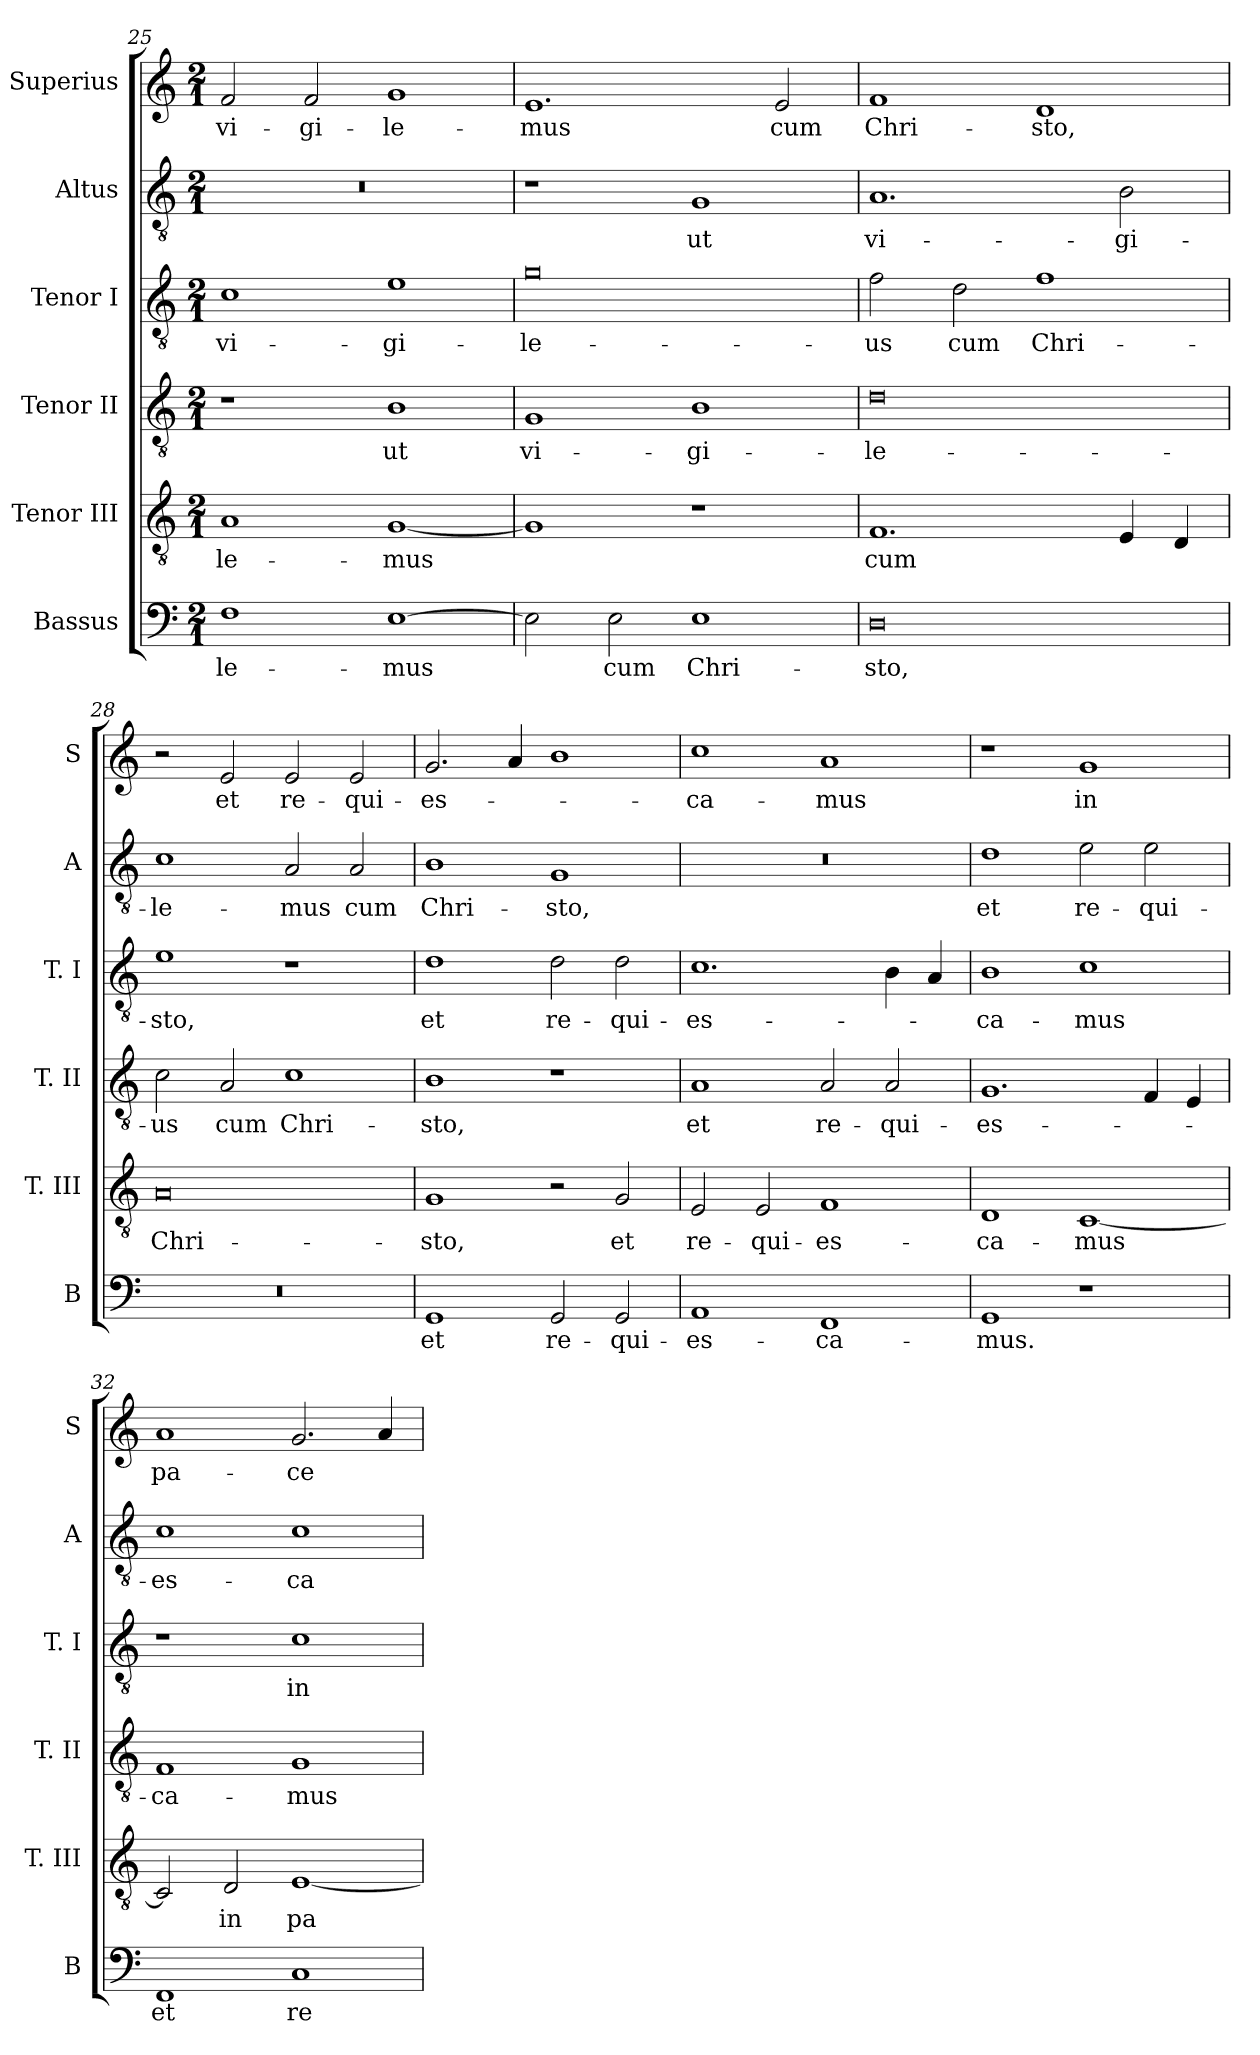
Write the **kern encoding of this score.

**kern	**text	**kern	**text	**kern	**text	**kern	**text	**kern	**text	**kern	**text
*part6	*part6	*part5	*part5	*part4	*part4	*part3	*part3	*part2	*part2	*part1	*part1
*staff6	*staff6	*staff5	*staff5	*staff4	*staff4	*staff3	*staff3	*staff2	*staff2	*staff1	*staff1
*I"Bassus	*	*I"Tenor III	*	*I"Tenor II	*	*I"Tenor I	*	*I"Altus	*	*I"Superius	*
*I'B	*	*I'T. III	*	*I'T. II	*	*I'T. I	*	*I'A	*	*I'S	*
*clefF4	*	*clefGv2	*	*clefGv2	*	*clefGv2	*	*clefGv2	*	*clefG2	*
*k[]	*	*k[]	*	*k[]	*	*k[]	*	*k[]	*	*k[]	*
*C:	*	*C:	*	*C:	*	*C:	*	*C:	*	*C:	*
*M2/1	*	*M2/1	*	*M2/1	*	*M2/1	*	*M2/1	*	*M2/1	*
=25	=25	=25	=25	=25	=25	=25	=25	=25	=25	=25	=25
1F	-le-	1A	-le-	1r	.	1c	vi-	0r	.	2f	-vi-
.	.	.	.	.	.	.	.	.	.	2f	-gi-
[1E	-mus	[1G	-mus	1B	ut	1e	-gi-	.	.	1g	-le-
=26	=26	=26	=26	=26	=26	=26	=26	=26	=26	=26	=26
2E]	.	1G]	.	1G	vi-	0g	-le-	1r	.	1.e	-mus
2E	cum	.	.	.	.	.	.	.	.	.	.
1E	Chri-	1r	.	1B	-gi-	.	.	1G	ut	.	.
.	.	.	.	.	.	.	.	.	.	2e	cum
=27	=27	=27	=27	=27	=27	=27	=27	=27	=27	=27	=27
0D	-sto,	1.F	cum	0d	-le-	2f	-us	1.A	vi-	1f	Chri-
.	.	.	.	.	.	2d	cum	.	.	.	.
.	.	.	.	.	.	1f	Chri-	.	.	1d	-sto,
.	.	4E	.	.	.	.	.	2B	-gi-	.	.
.	.	4D	.	.	.	.	.	.	.	.	.
=28	=28	=28	=28	=28	=28	=28	=28	=28	=28	=28	=28
0r	.	0A	Chri-	2c	-us	1e	-sto,	1c	-le-	2r	.
.	.	.	.	2A	cum	.	.	.	.	2e	et
.	.	.	.	1c	Chri-	1r	.	2A	-mus	2e	re-
.	.	.	.	.	.	.	.	2A	cum	2e	-qui-
=29	=29	=29	=29	=29	=29	=29	=29	=29	=29	=29	=29
1GG	et	1G	-sto,	1B	-sto,	1d	et	1B	Chri-	2.g	-es-
.	.	.	.	.	.	.	.	.	.	4a	.
2GG	re-	2r	.	1r	.	2d	re-	1G	-sto,	1b	.
2GG	-qui-	2G	et	.	.	2d	-qui-	.	.	.	.
=30	=30	=30	=30	=30	=30	=30	=30	=30	=30	=30	=30
1AA	-es-	2E	re-	1A	et	1.c	-es-	0r	.	1cc	-ca-
.	.	2E	-qui-	.	.	.	.	.	.	.	.
1FF	-ca-	1F	-es-	2A	re-	.	.	.	.	1a	-mus
.	.	.	.	2A	-qui-	4B	.	.	.	.	.
.	.	.	.	.	.	4A	.	.	.	.	.
=31	=31	=31	=31	=31	=31	=31	=31	=31	=31	=31	=31
1GG	-mus.	1D	-ca-	1.G	-es-	1B	-ca-	1d	et	1r	.
1r	.	[1C	-mus	.	.	1c	-mus	2e	re-	1g	in
.	.	.	.	4F	.	.	.	2e	-qui-	.	.
.	.	.	.	4E	.	.	.	.	.	.	.
=32	=32	=32	=32	=32	=32	=32	=32	=32	=32	=32	=32
1FF	et	2C]	.	1F	-ca-	1r	.	1c	-es-	1a	pa-
.	.	2D	in	.	.	.	.	.	.	.	.
1C	re-	[1E	pa-	1G	-mus	1c	in	1c	-ca-	2.g	-ce
.	.	.	.	.	.	.	.	.	.	4a	.
=	=	=	=	=	=	=	=	=	=	=	=
*-	*-	*-	*-	*-	*-	*-	*-	*-	*-	*-	*-
